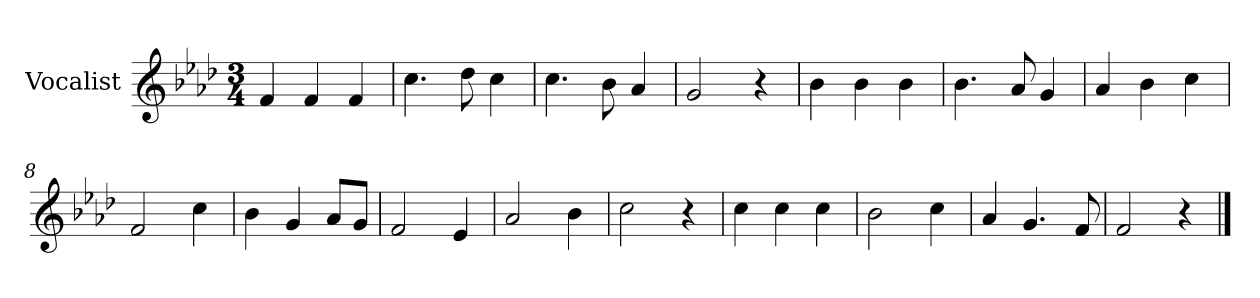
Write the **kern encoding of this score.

**kern
*part1
*staff1
*I"Vocalist
*k[b-e-a-d-]
*f:
*M3/4
=1
4f
4f
4f
=2
4.cc
8dd-
4cc
=3
4.cc
8b-
4a-
=4
2g
4r
=5
4b-
4b-
4b-
=6
4.b-
8a-
4g
=7
4a-
4b-
4cc
=8
2f
4cc
=9
4b-
4g
8a-L
8gJ
=10
2f
4e-
=11
2a-
4b-
=12
2cc
4r
=13
4cc
4cc
4cc
=14
2b-
4cc
=15
4a-
4.g
8f
=16
2f
4r
==
*-
